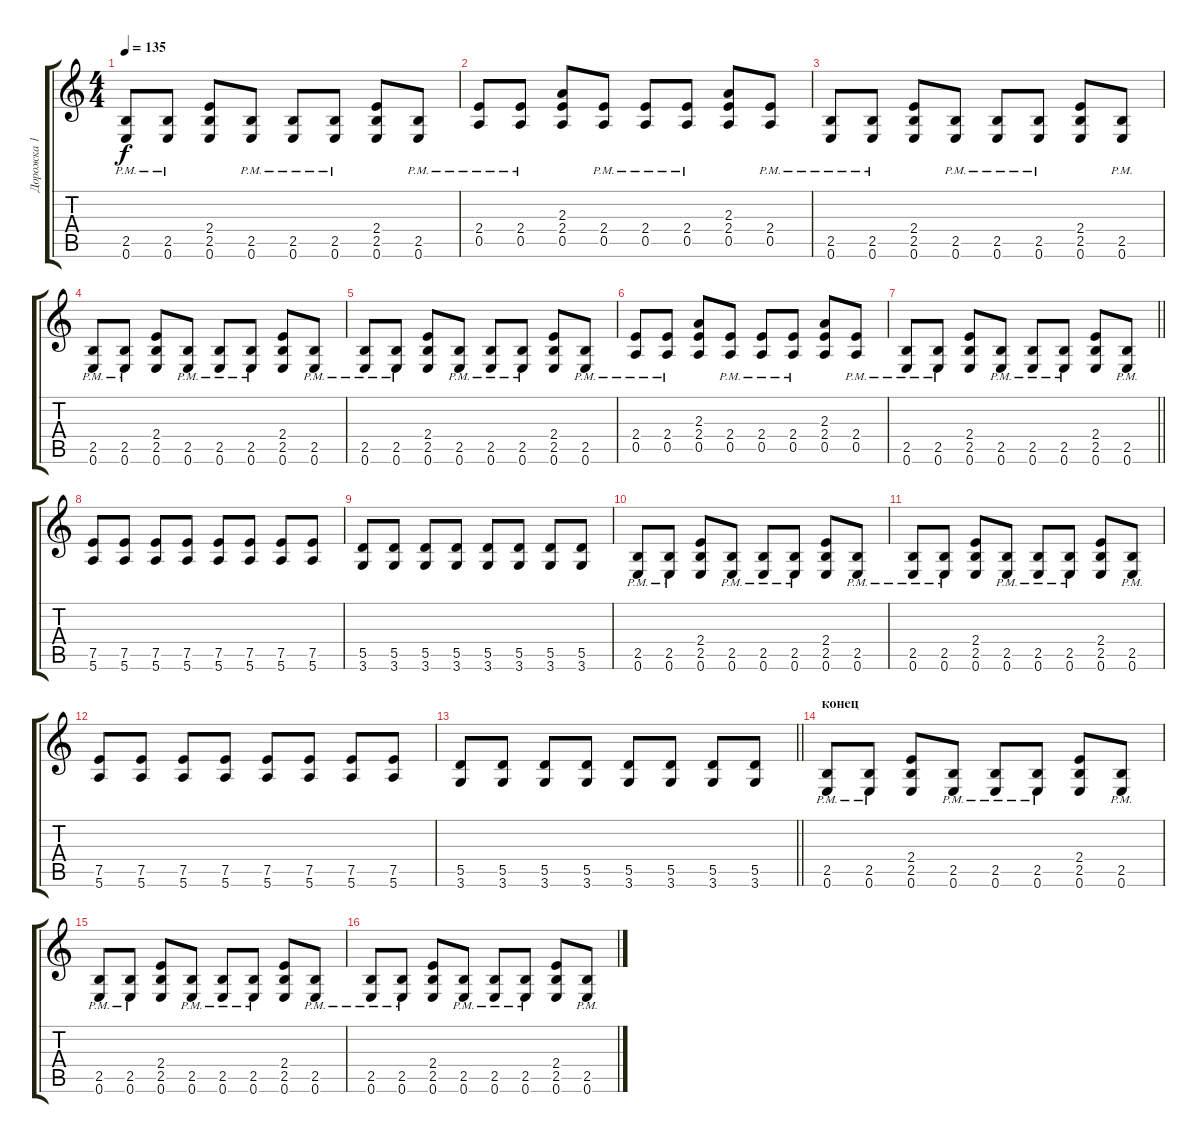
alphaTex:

\track ("Дорожка 1" "Дорожка 1") {instrument distortionguitar}
\staff {score tabs}
\tuning (E4 B3 G3 D3 A2 E2) {hide}
\ts (4 4)
\tempo 135
\clef g2
\ks c
(2.5{pm} 0.6{pm}).8{dy f} (2.5{pm} 0.6{pm}).8 (2.4 2.5 0.6).8 (2.5{pm} 0.6{pm}).8 (2.5{pm} 0.6{pm}).8 (2.5{pm} 0.6{pm}).8 (2.4 2.5 0.6).8 (2.5{pm} 0.6{pm}).8 |
(2.4{pm} 0.5{pm}).8 (2.4{pm} 0.5{pm}).8 (2.3 2.4 0.5).8 (2.4{pm} 0.5{pm}).8 (2.4{pm} 0.5{pm}).8 (2.4{pm} 0.5{pm}).8 (2.3 2.4 0.5).8 (2.4{pm} 0.5{pm}).8 |
(2.5{pm} 0.6{pm}).8 (2.5{pm} 0.6{pm}).8 (2.4 2.5 0.6).8 (2.5{pm} 0.6{pm}).8 (2.5{pm} 0.6{pm}).8 (2.5{pm} 0.6{pm}).8 (2.4 2.5 0.6).8 (2.5{pm} 0.6{pm}).8 |
(2.5{pm} 0.6{pm}).8 (2.5{pm} 0.6{pm}).8 (2.4 2.5 0.6).8 (2.5{pm} 0.6{pm}).8 (2.5{pm} 0.6{pm}).8 (2.5{pm} 0.6{pm}).8 (2.4 2.5 0.6).8 (2.5{pm} 0.6{pm}).8 |
(2.5{pm} 0.6{pm}).8 (2.5{pm} 0.6{pm}).8 (2.4 2.5 0.6).8 (2.5{pm} 0.6{pm}).8 (2.5{pm} 0.6{pm}).8 (2.5{pm} 0.6{pm}).8 (2.4 2.5 0.6).8 (2.5{pm} 0.6{pm}).8 |
(2.4{pm} 0.5{pm}).8 (2.4{pm} 0.5{pm}).8 (2.3 2.4 0.5).8 (2.4{pm} 0.5{pm}).8 (2.4{pm} 0.5{pm}).8 (2.4{pm} 0.5{pm}).8 (2.3 2.4 0.5).8 (2.4{pm} 0.5{pm}).8 |
\barLineRight lightlight
(2.5{pm} 0.6{pm}).8 (2.5{pm} 0.6{pm}).8 (2.4 2.5 0.6).8 (2.5{pm} 0.6{pm}).8 (2.5{pm} 0.6{pm}).8 (2.5{pm} 0.6{pm}).8 (2.4 2.5 0.6).8 (2.5{pm} 0.6{pm}).8 |
(7.5 5.6).8 (7.5 5.6).8 (7.5 5.6).8 (7.5 5.6).8 (7.5 5.6).8 (7.5 5.6).8 (7.5 5.6).8 (7.5 5.6).8 |
(5.5 3.6).8 (5.5 3.6).8 (5.5 3.6).8 (5.5 3.6).8 (5.5 3.6).8 (5.5 3.6).8 (5.5 3.6).8 (5.5 3.6).8 |
(2.5{pm} 0.6{pm}).8 (2.5{pm} 0.6{pm}).8 (2.4 2.5 0.6).8 (2.5{pm} 0.6{pm}).8 (2.5{pm} 0.6{pm}).8 (2.5{pm} 0.6{pm}).8 (2.4 2.5 0.6).8 (2.5{pm} 0.6{pm}).8 |
(2.5{pm} 0.6{pm}).8 (2.5{pm} 0.6{pm}).8 (2.4 2.5 0.6).8 (2.5{pm} 0.6{pm}).8 (2.5{pm} 0.6{pm}).8 (2.5{pm} 0.6{pm}).8 (2.4 2.5 0.6).8 (2.5{pm} 0.6{pm}).8 |
(7.5 5.6).8 (7.5 5.6).8 (7.5 5.6).8 (7.5 5.6).8 (7.5 5.6).8 (7.5 5.6).8 (7.5 5.6).8 (7.5 5.6).8 |
\barLineRight lightlight
(5.5 3.6).8 (5.5 3.6).8 (5.5 3.6).8 (5.5 3.6).8 (5.5 3.6).8 (5.5 3.6).8 (5.5 3.6).8 (5.5 3.6).8 |
\section ("" "конец")
(2.5{pm} 0.6{pm}).8 (2.5{pm} 0.6{pm}).8 (2.4 2.5 0.6).8 (2.5{pm} 0.6{pm}).8 (2.5{pm} 0.6{pm}).8 (2.5{pm} 0.6{pm}).8 (2.4 2.5 0.6).8 (2.5{pm} 0.6{pm}).8 |
(2.5{pm} 0.6{pm}).8 (2.5{pm} 0.6{pm}).8 (2.4 2.5 0.6).8 (2.5{pm} 0.6{pm}).8 (2.5{pm} 0.6{pm}).8 (2.5{pm} 0.6{pm}).8 (2.4 2.5 0.6).8 (2.5{pm} 0.6{pm}).8 |
(2.5{pm} 0.6{pm}).8 (2.5{pm} 0.6{pm}).8 (2.4 2.5 0.6).8 (2.5{pm} 0.6{pm}).8 (2.5{pm} 0.6{pm}).8 (2.5{pm} 0.6{pm}).8 (2.4 2.5 0.6).8 (2.5{pm} 0.6{pm}).8
